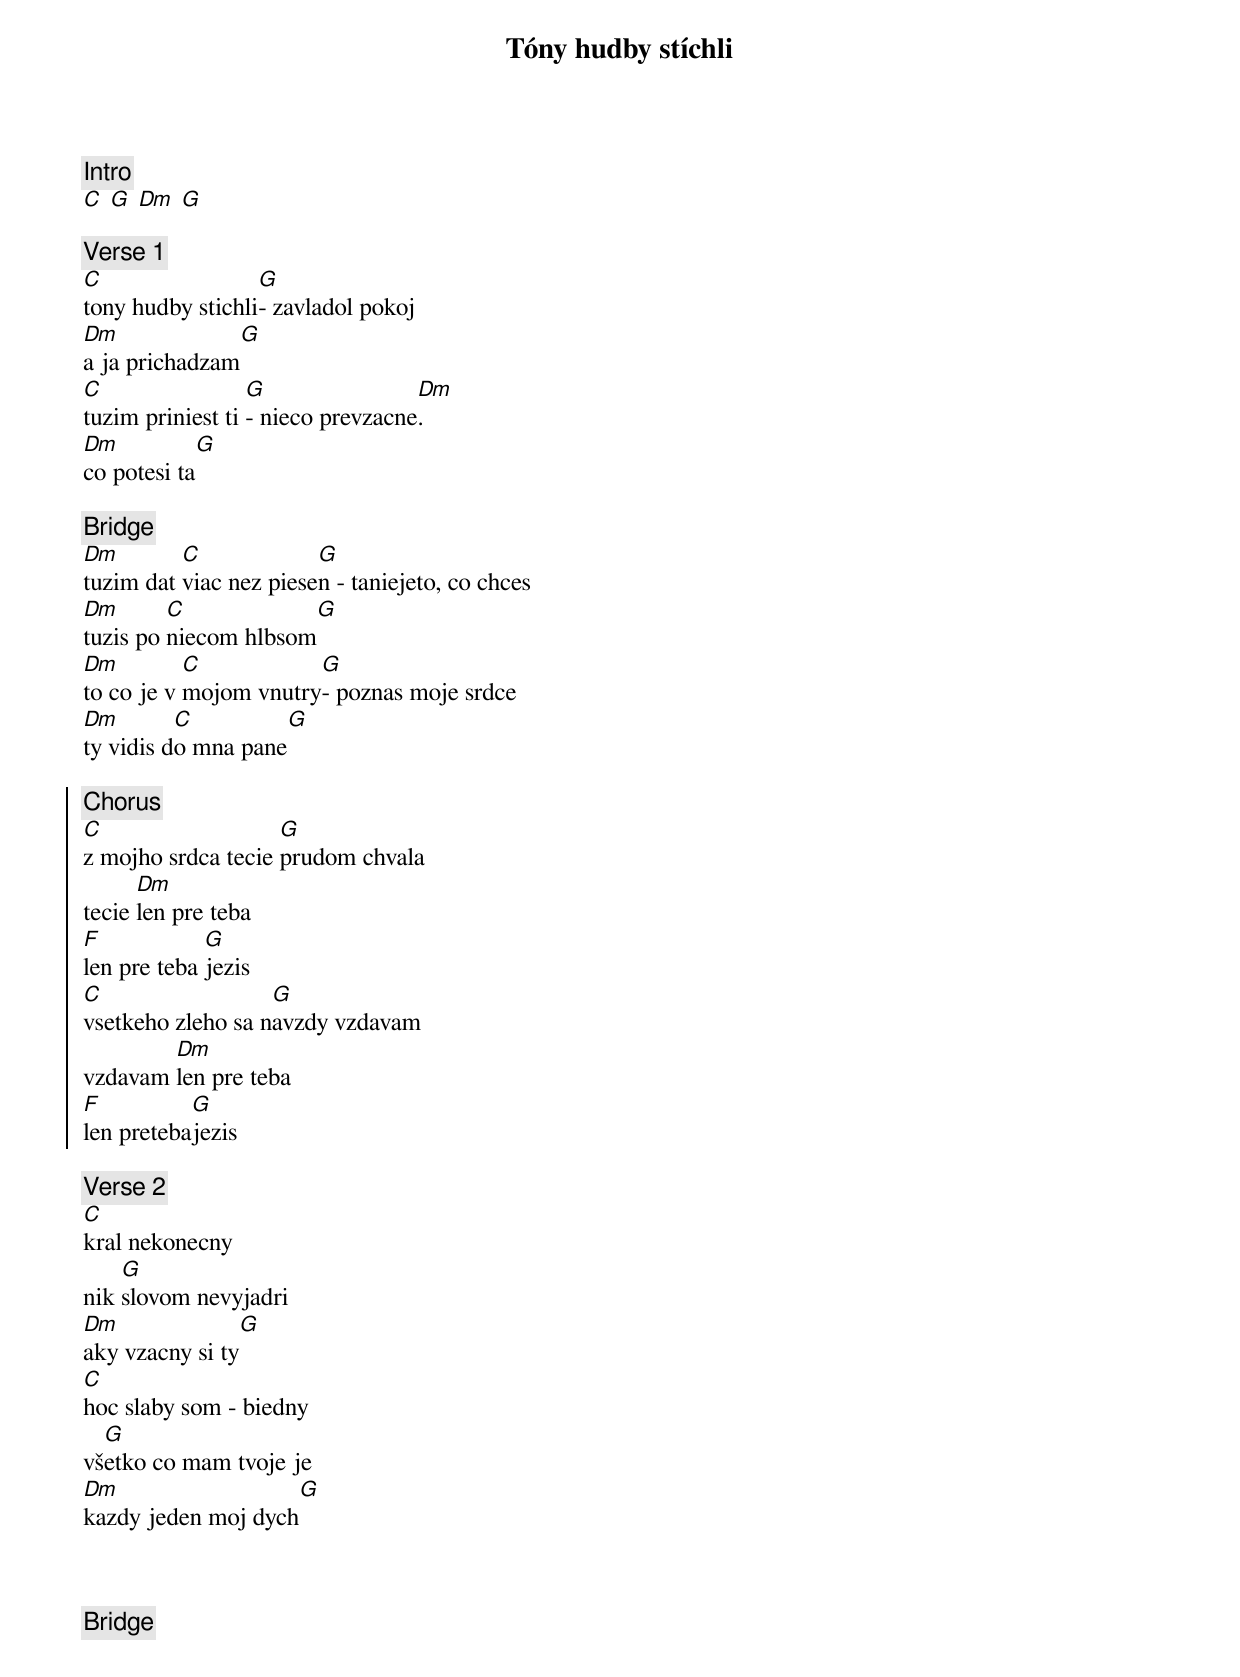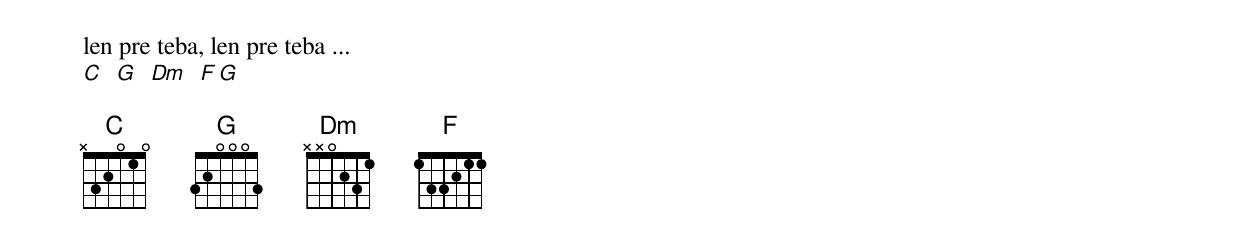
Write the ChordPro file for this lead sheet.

{title: Tóny hudby stíchli}
{comment: Intro}
[C] [G] [Dm] [G]

{sov}
{comment: Verse 1}
[C]tony hudby stichli[G]- zavladol pokoj
[Dm]a ja prichadzam[G]
[C]tuzim priniest ti [G]- nieco prevzacne[Dm].
[Dm]co potesi ta[G]
{eov}

{sob}
{comment: Bridge}
[Dm]tuzim dat [C]viac nez piese[G]n - taniejeto, co chces
[Dm]tuzis po [C]niecom hlbsom[G]
[Dm]to co je v [C]mojom vnutry[G]- poznas moje srdce
[Dm]ty vidis d[C]o mna pane[G]
{eob}

{soc}
{comment: Chorus}
[C]z mojho srdca tecie [G]prudom chvala
tecie [Dm]len pre teba
[F]len pre teba [G]jezis
[C]vsetkeho zleho sa n[G]avzdy vzdavam
vzdavam [Dm]len pre teba
[F]len preteba[G]jezis
{eoc}

{sov}
{comment: Verse 2}
[C]kral nekonecny
nik [G]slovom nevyjadri
[Dm]aky vzacny si ty[G]
[C]hoc slaby som - biedny
vš[G]etko co mam tvoje je
[Dm]kazdy jeden moj dych[G]
{eov}

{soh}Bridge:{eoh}

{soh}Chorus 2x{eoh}

{sob}
{comment: Bridge}
len pre teba, len pre teba ...
[C]  [G]  [Dm]  [F][G]
{eob}

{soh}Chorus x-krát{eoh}
